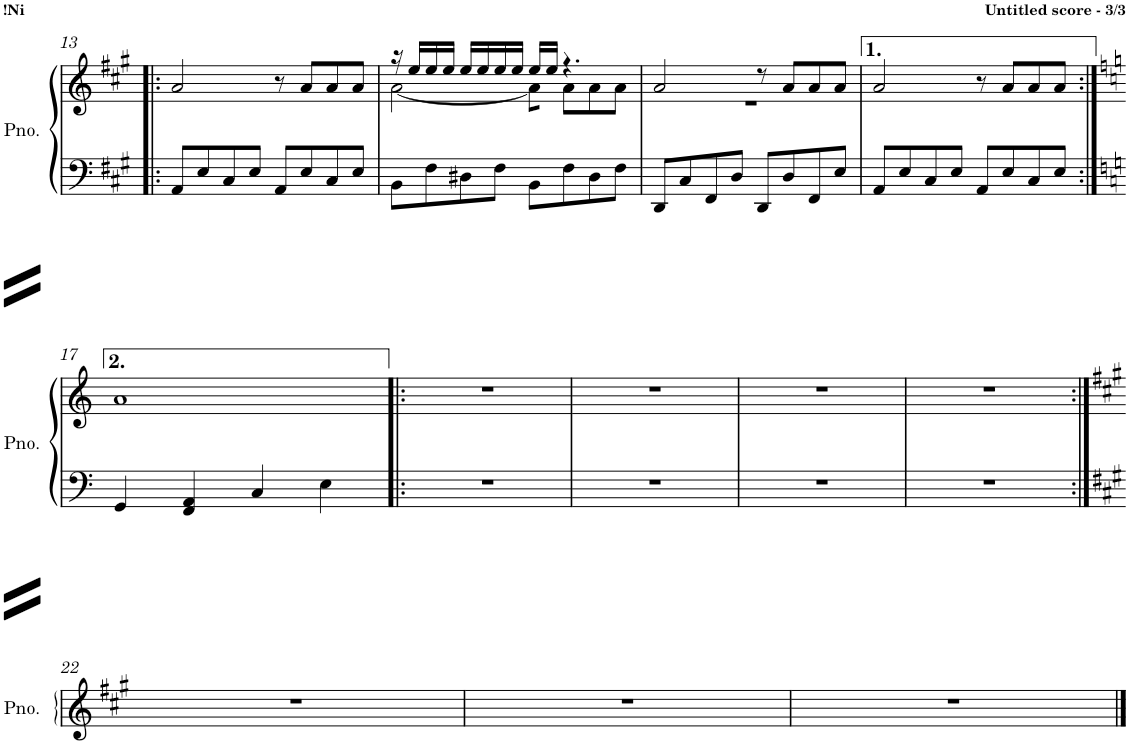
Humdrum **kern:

**kern	**kern
*part1	*part1
*staff2	*staff1
*I"Piano	*
*I'Pno.	*
!!LO:PB:g=z
*clefF4	*clefG2
*k[f#c#g#]	*k[f#c#g#]
*M4/4	*M4/4
=13!|:	=13!|:
8AA/L	2a/
8E/	.
8C#/	.
8E/J	.
8AA/L	8r
8E/	8a/L
8C#/	8a/
8E/J	8a/J
=14	=14
*	*^
8BB\L	16r	[2a\
.	16ee/LL	.
8F#\	16ee/	.
.	16ee/JJ	.
8D#X\	16ee/LL	.
.	16ee/	.
8F#\J	16ee/	.
.	16ee/JJ	.
8BB\L	16ee/LL	8a\]
.	16ee/JJ	.
8F#\	4.r	8a\L
8D#\	.	8a\
8F#\J	.	8a\J
=15	=15	=15
8DD/L	2a/	1r
8C#/	.	.
8FF#/	.	.
8D/J	.	.
8DD/L	8r	.
8D/	8a/L	.
8FF#/	8a/	.
8E/J	8a/J	.
*	*v	*v
=16	=16
8AA/L	2a/
8E/	.
8C#/	.
8E/J	.
8AA/L	8r
8E/	8a/L
8C#/	8a/
8E/J	8a/J
!!LO:LB:g=z
=17:|!	=17:|!
*k[]	*k[]
4GG/	1a
4FF/ 4AA/	.
4C/	.
4E\	.
=18!|:	=18!|:
1r	1r
=19	=19
1r	1r
=20	=20
1r	1r
=21	=21
1r	1r
!!LO:LB:g=z
=22:|!	=22:|!
*k[f#c#g#]	*k[f#c#g#]
1r	1r
=23	=23
1r	1r
=24	=24
1r	1r
==	==
*-	*-
